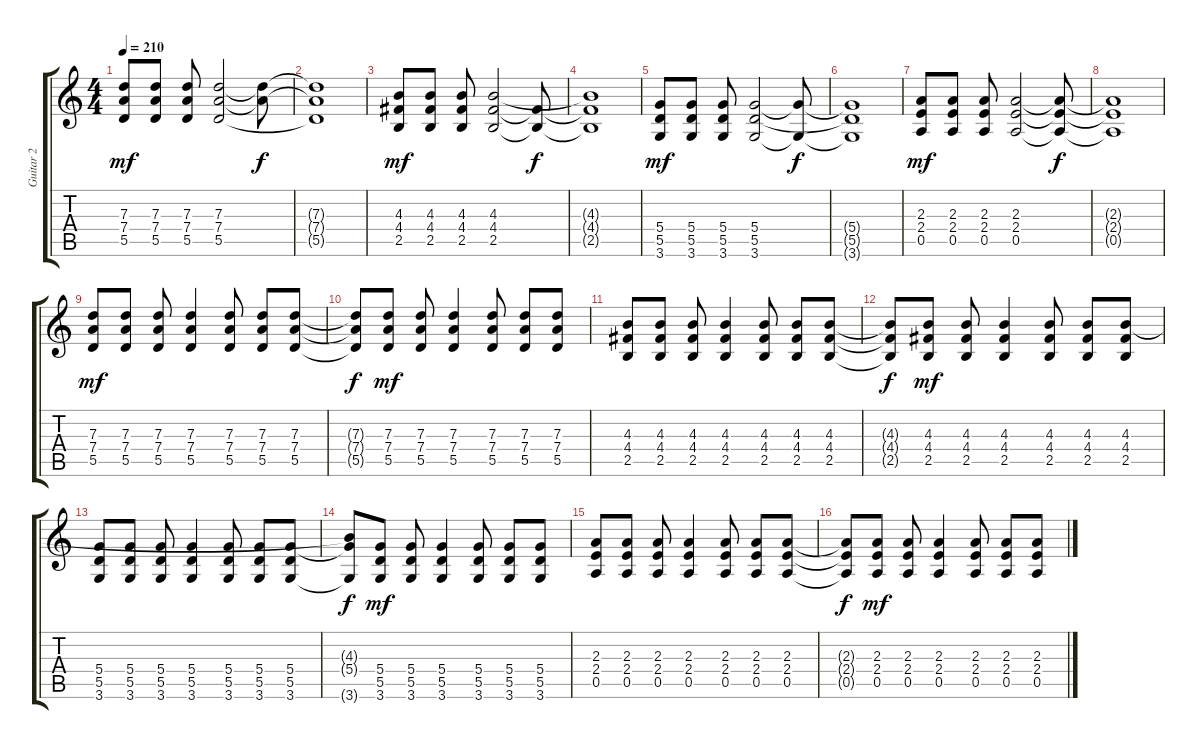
\track ("Guitar 2" "Guitar 2") {instrument distortionguitar}
\staff {score tabs}
\tuning (E4 B3 G3 D3 A2 E2) {hide}
\ts (4 4)
\tempo 210
\clef g2
\ks c
(7.3 7.4 5.5).8{dy mf instrument distortionguitar} (7.3 7.4 5.5).8 (7.3 7.4 5.5).8 (7.3 7.4 5.5).2 (7.3{t} 7.4{t}).8{dy f} |
(7.3{t} 7.4{t} 5.5{t}).1 |
(4.3 4.4 2.5).8{dy mf} (4.3 4.4 2.5).8 (4.3 4.4 2.5).8 (4.3 4.4 2.5).2 (4.4{t} 2.5{t}).8{dy f} |
(4.3{t} 4.4{t} 2.5{t}).1 |
(5.4 5.5 3.6).8{dy mf} (5.4 5.5 3.6).8 (5.4 5.5 3.6).8 (5.4 5.5 3.6).2 (5.4{t} 3.6{t}).8{dy f} |
(5.4{t} 5.5{t} 3.6{t}).1 |
(2.3 2.4 0.5).8{dy mf} (2.3 2.4 0.5).8 (2.3 2.4 0.5).8 (2.3 2.4 0.5).2 (2.3{t} 2.4{t} 0.5{t}).8{dy f} |
(2.3{t} 2.4{t} 0.5{t}).1 |
(7.3 7.4 5.5).8{dy mf} (7.3 7.4 5.5).8 (7.3 7.4 5.5).8 (7.3 7.4 5.5).4 (7.3 7.4 5.5).8 (7.3 7.4 5.5).8 (7.3 7.4 5.5).8 |
(7.3{t} 7.4{t} 5.5{t}).8{dy f} (7.3 7.4 5.5).8{dy mf} (7.3 7.4 5.5).8 (7.3 7.4 5.5).4 (7.3 7.4 5.5).8 (7.3 7.4 5.5).8 (7.3 7.4 5.5).8 |
(4.3 4.4 2.5).8 (4.3 4.4 2.5).8 (4.3 4.4 2.5).8 (4.3 4.4 2.5).4 (4.3 4.4 2.5).8 (4.3 4.4 2.5).8 (4.3 4.4 2.5).8 |
(4.3{t} 4.4{t} 2.5{t}).8{dy f} (4.3 4.4 2.5).8{dy mf} (4.3 4.4 2.5).8 (4.3 4.4 2.5).4 (4.3 4.4 2.5).8 (4.3 4.4 2.5).8 (4.3 4.4 2.5).8 |
(5.4 5.5 3.6).8 (5.4 5.5 3.6).8 (5.4 5.5 3.6).8 (5.4 5.5 3.6).4 (5.4 5.5 3.6).8 (5.4 5.5 3.6).8 (5.4 5.5 3.6).8 |
(4.3{t} 5.4{t} 3.6{t}).8{dy f} (5.4 5.5 3.6).8{dy mf} (5.4 5.5 3.6).8 (5.4 5.5 3.6).4 (5.4 5.5 3.6).8 (5.4 5.5 3.6).8 (5.4 5.5 3.6).8 |
(2.3 2.4 0.5).8 (2.3 2.4 0.5).8 (2.3 2.4 0.5).8 (2.3 2.4 0.5).4 (2.3 2.4 0.5).8 (2.3 2.4 0.5).8 (2.3 2.4 0.5).8 |
(2.3{t} 2.4{t} 0.5{t}).8{dy f} (2.3 2.4 0.5).8{dy mf} (2.3 2.4 0.5).8 (2.3 2.4 0.5).4 (2.3 2.4 0.5).8 (2.3 2.4 0.5).8 (2.3 2.4 0.5).8
